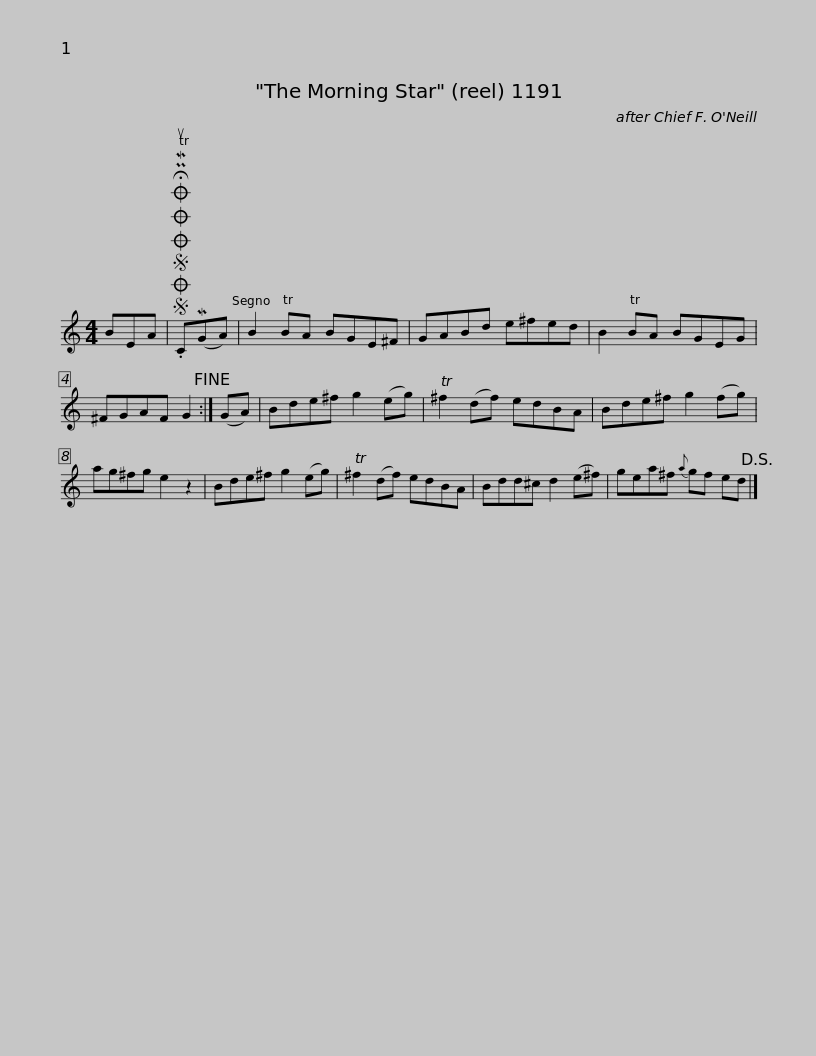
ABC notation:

X:1
L:1/8
M:4/4
I:linebreak $
K:C
V:1 treble
V:1
 BEA |SOSOOO .!fermata!PMTuC(MGA) | B2 TBA BGE^F | GABd e^fed | B2 TBA BGEG | %5
 ^FGAF G2!fine! :| (GA) | Bde^f g2 (eg) |$ T^f2 (df) edBA | Bde^f g2 (fg) | %10
 ag^fg e2 z2 | Bde^f g2 (eg) | T^f2 (df) edBA | Bdd^c d2 (e^f) |$ gea^f{a} gf ed!D.S.! |] %15
